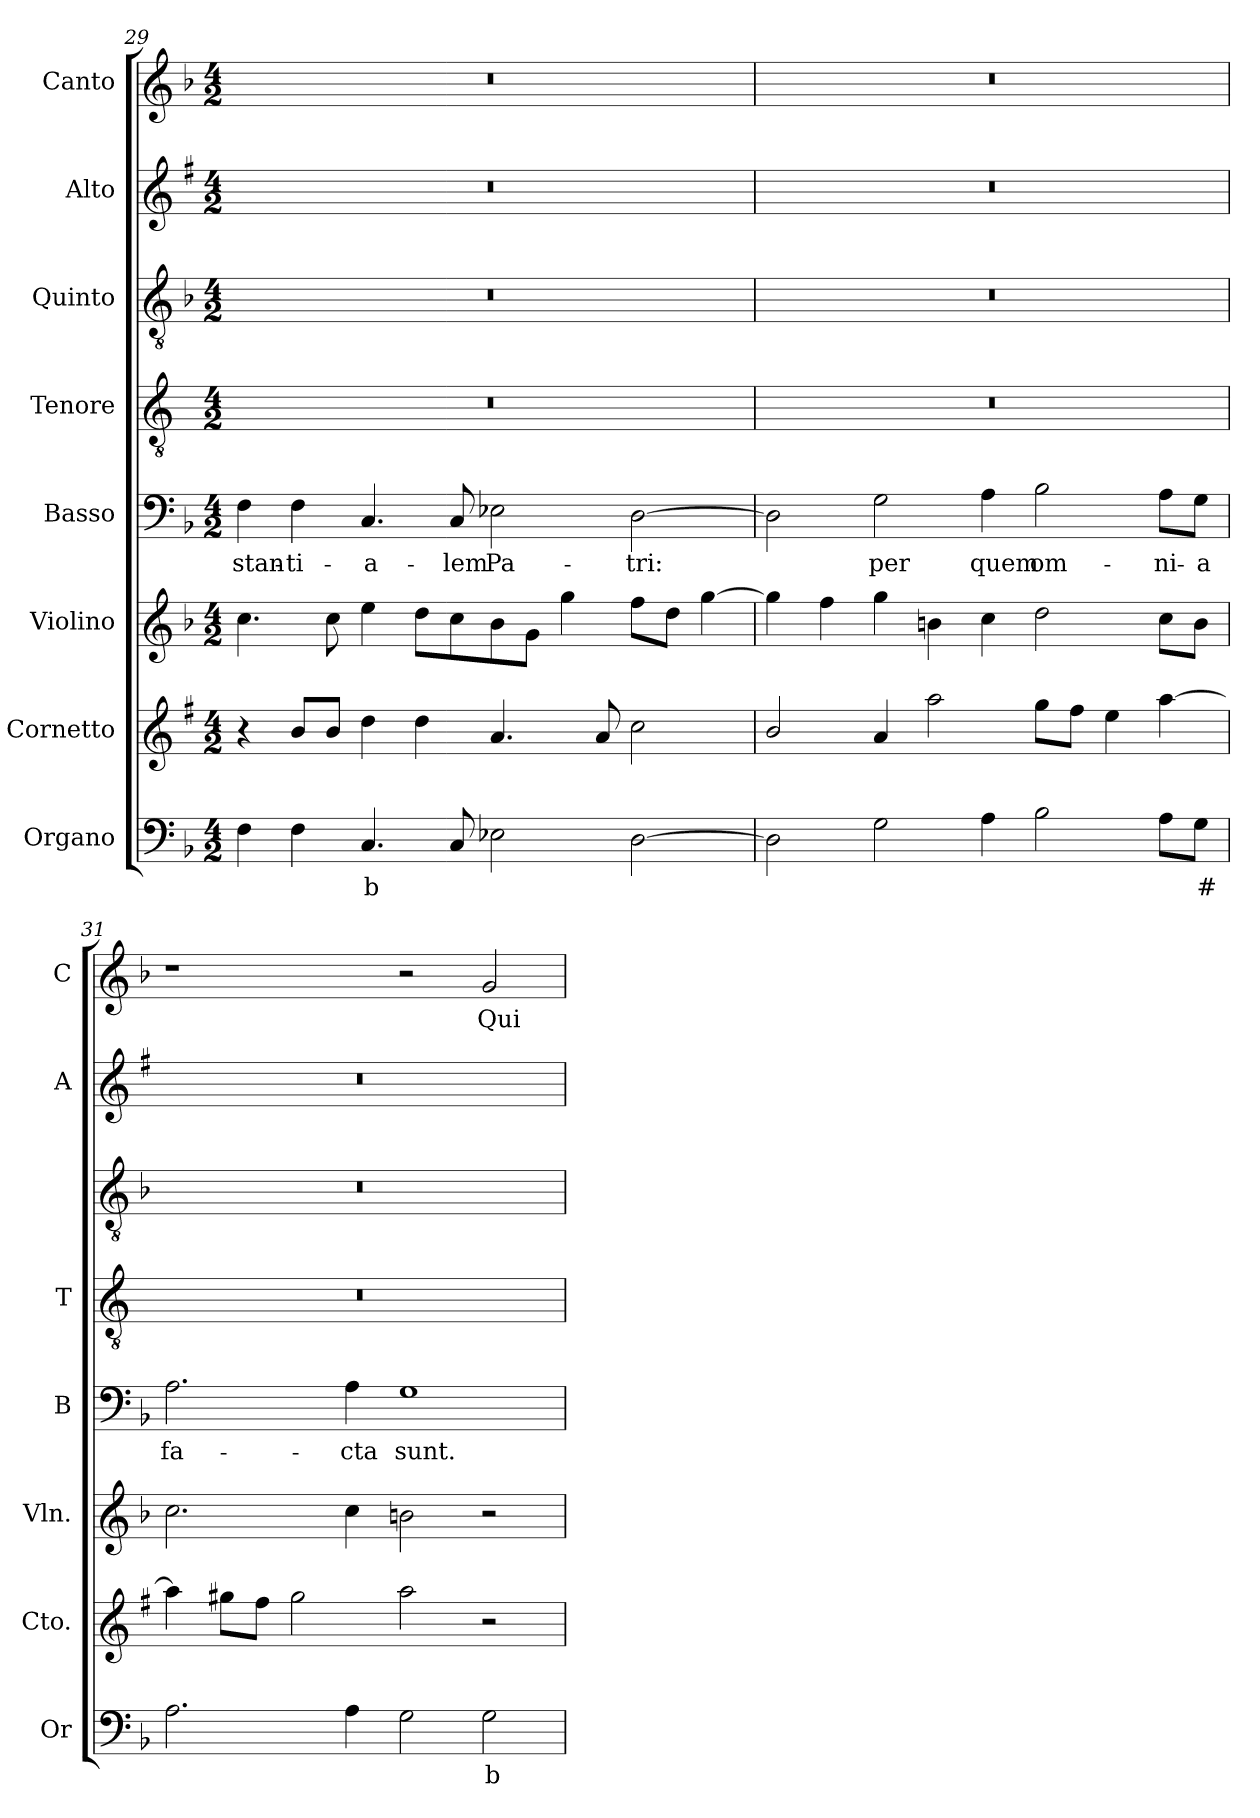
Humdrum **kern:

**kern	**text	**kern	**kern	**kern	**text	**kern	**kern	**kern	**kern	**text
*part8	*part8	*part7	*part6	*part5	*part5	*part4	*part3	*part2	*part1	*part1
*staff8	*staff8	*staff7	*staff6	*staff5	*staff5	*staff4	*staff3	*staff2	*staff1	*staff1
*I"Organo	*	*I"Cornetto	*I"Violino	*I"Basso	*	*I"Tenore	*I"Quinto	*I"Alto	*I"Canto	*
*I'Or	*	*I'Cto.	*I'Vln.	*I'B	*	*I'T	*	*I'A	*I'C	*
*clefF4	*	*clefG2	*clefG2	*clefF4	*	*clefGv2	*clefGv2	*clefG2	*clefG2	*
*	*	*ITrd1c2	*	*	*	*ITrd4c7	*	*ITrd1c2	*	*
*k[b-]	*	*k[b-]	*k[b-]	*k[b-]	*	*k[b-]	*k[b-]	*k[b-]	*k[b-]	*
*F:	*	*F:	*F:	*F:	*	*F:	*F:	*F:	*F:	*
*M4/2	*	*M4/2	*M4/2	*M4/2	*	*M4/2	*M4/2	*M4/2	*M4/2	*
=29	=29	=29	=29	=29	=29	=29	=29	=29	=29	=29
!	!	!	!	!	!LO:LY:b	!	!	!	!	!
4F\	.	4r	4.cc\	4F\	-stan-	0r	0r	0r	0r	.
!	!	!	!	!	!LO:LY:b	!	!	!	!	!
4F\	.	8a/L	.	4F\	-ti-	.	.	.	.	.
.	.	8a/J	8cc\	.	.	.	.	.	.	.
!	!LO:LY:b	!	!	!	!LO:LY:b	!	!	!	!	!
4.C/	b	4cc\	4ee\	4.C/	-a-	.	.	.	.	.
.	.	4cc\	8dd\L	.	.	.	.	.	.	.
!	!	!	!	!	!LO:LY:b	!	!	!	!	!
8C/	.	.	8cc\	8C/	-lem	.	.	.	.	.
!	!	!	!	!	!LO:LY:b	!	!	!	!	!
2E-X\	.	4.g/	8b-\	2E-X\	Pa-	.	.	.	.	.
.	.	.	8g\J	.	.	.	.	.	.	.
.	.	.	4gg\	.	.	.	.	.	.	.
.	.	8g/	.	.	.	.	.	.	.	.
!	!	!	!	!	!LO:LY:b	!	!	!	!	!
[2D\	.	2b-\	8ff\L	[2D\	-tri:	.	.	.	.	.
.	.	.	8dd\J	.	.	.	.	.	.	.
.	.	.	[4gg\	.	.	.	.	.	.	.
=30	=30	=30	=30	=30	=30	=30	=30	=30	=30	=30
2D\]	.	2a/	4gg\]	2D\]	.	0r	0r	0r	0r	.
.	.	.	4ff\	.	.	.	.	.	.	.
!	!	!	!	!	!LO:LY:b	!	!	!	!	!
2G\	.	4g/	4gg\	2G\	per	.	.	.	.	.
.	.	2gg\	4bn\	.	.	.	.	.	.	.
!	!	!	!	!	!LO:LY:b	!	!	!	!	!
4A\	.	.	4cc\	4A\	quem	.	.	.	.	.
!	!	!	!	!	!LO:LY:b	!	!	!	!	!
2B-\	.	8ff\L	2dd\	2B-\	om-	.	.	.	.	.
.	.	8ee\J	.	.	.	.	.	.	.	.
.	.	4dd\	.	.	.	.	.	.	.	.
!	!	!	!	!	!LO:LY:b	!	!	!	!	!
8A\L	.	[4gg\	8cc\L	8A\L	-ni-	.	.	.	.	.
!	!LO:LY:b	!	!	!	!LO:LY:b	!	!	!	!	!
8G\J	#	.	8b\J	8G\J	-a	.	.	.	.	.
!!LO:PB:g=z
=31	=31	=31	=31	=31	=31	=31	=31	=31	=31	=31
!	!	!	!	!	!LO:LY:b	!	!	!	!	!
2.A\	.	4gg\]	2.cc\	2.A\	fa-	0r	0r	0r	1r	.
.	.	8ff#X\L	.	.	.	.	.	.	.	.
.	.	8ee\J	.	.	.	.	.	.	.	.
.	.	2ff#\	.	.	.	.	.	.	.	.
!	!	!	!	!	!LO:LY:b	!	!	!	!	!
4A\	.	.	4cc\	4A\	-cta	.	.	.	.	.
!	!	!	!	!	!LO:LY:b	!	!	!	!	!
2G\	.	2gg\	2bn\	1G	sunt.	.	.	.	2r	.
!	!LO:LY:b	!	!	!	!	!	!	!	!	!LO:LY:b
2G\	b	2r	2r	.	.	.	.	.	2g/	Qui
=	=	=	=	=	=	=	=	=	=	=
*-	*-	*-	*-	*-	*-	*-	*-	*-	*-	*-
